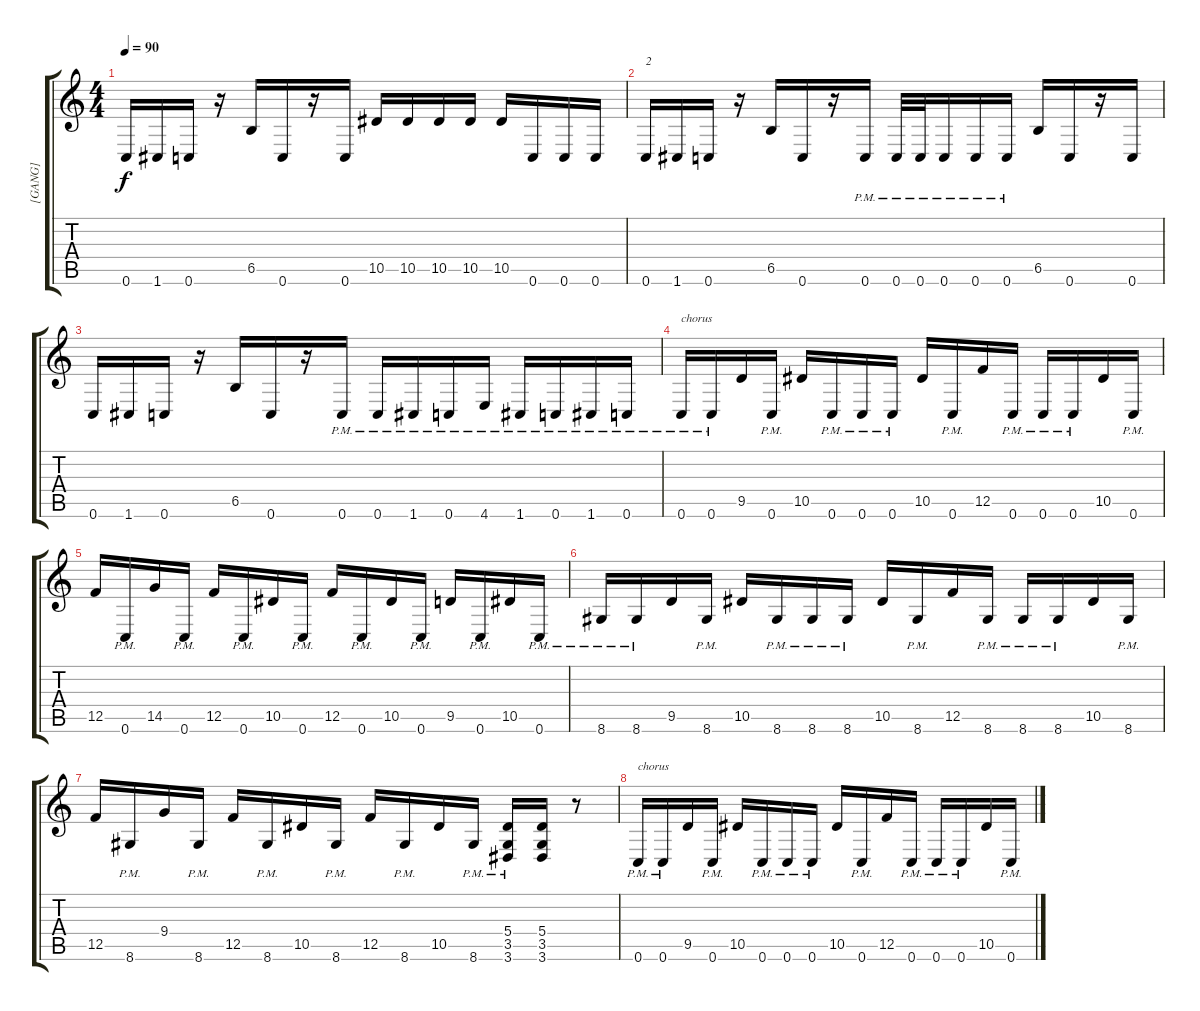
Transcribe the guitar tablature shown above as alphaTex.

\track ("[GANG]" "[GANG]") {instrument distortionguitar}
\staff {score tabs}
\tuning (C4 G3 Eb3 Bb2 F2 C2) {hide}
\ts (4 4)
\tempo 90
\clef g2
\ks c
0.6.16{dy f} 1.6.16 0.6.16 r.16 6.5.16 0.6.16 r.16 0.6.16 10.5.16 10.5.16 10.5.16 10.5.16 10.5.16 0.6.16 0.6.16 0.6.16 |
0.6.16{txt "2"} 1.6.16 0.6.16 r.16 6.5.16 0.6.16 r.16 0.6{pm}.16 0.6{pm}.32 0.6{pm}.32 0.6{pm}.16 0.6{pm}.16 0.6{pm}.16 6.5.16 0.6.16 r.16 0.6.16 |
0.6.16 1.6.16 0.6.16 r.16 6.5.16 0.6.16 r.16 0.6{pm}.16 0.6{pm}.16 1.6{pm}.16 0.6{pm}.16 4.6{pm}.16 1.6{pm}.16 0.6{pm}.16 1.6{pm}.16 0.6{pm}.16 |
0.6{pm}.16{txt "chorus"} 0.6{pm}.16 9.5.16 0.6{pm}.16 10.5.16 0.6{pm}.16 0.6{pm}.16 0.6{pm}.16 10.5.16 0.6{pm}.16 12.5.16 0.6{pm}.16 0.6{pm}.16 0.6{pm}.16 10.5.16 0.6{pm}.16 |
12.5.16 0.6{pm}.16 14.5.16 0.6{pm}.16 12.5.16 0.6{pm}.16 10.5.16 0.6{pm}.16 12.5.16 0.6{pm}.16 10.5.16 0.6{pm}.16 9.5.16 0.6{pm}.16 10.5.16 0.6{pm}.16 |
8.6{pm}.16 8.6{pm}.16 9.5.16 8.6{pm}.16 10.5.16 8.6{pm}.16 8.6{pm}.16 8.6{pm}.16 10.5.16 8.6{pm}.16 12.5.16 8.6{pm}.16 8.6{pm}.16 8.6{pm}.16 10.5.16 8.6{pm}.16 |
12.5.16 8.6{pm}.16 9.4.16 8.6{pm}.16 12.5.16 8.6{pm}.16 10.5.16 8.6{pm}.16 12.5.16 8.6{pm}.16 10.5.16 8.6{pm}.16 (5.4 3.5 3.6{pm}).16 (5.4 3.5 3.6).16 r.8 |
0.6{pm}.16{txt "chorus"} 0.6{pm}.16 9.5.16 0.6{pm}.16 10.5.16 0.6{pm}.16 0.6{pm}.16 0.6{pm}.16 10.5.16 0.6{pm}.16 12.5.16 0.6{pm}.16 0.6{pm}.16 0.6{pm}.16 10.5.16 0.6{pm}.16
